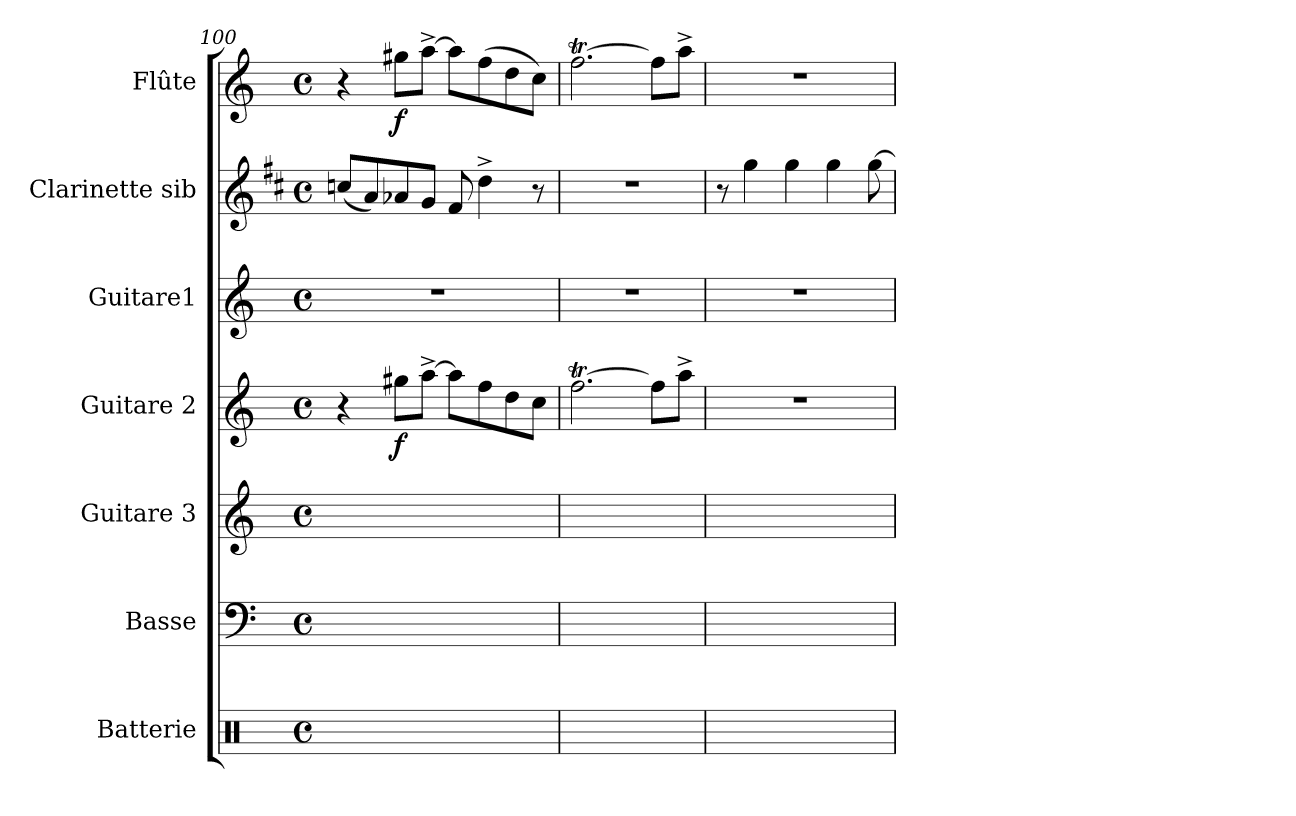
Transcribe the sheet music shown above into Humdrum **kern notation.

**kern	**kern	**kern	**kern	**dynam	**kern	**kern	**kern	**dynam
*part7	*part6	*part5	*part4	*part4	*part3	*part2	*part1	*part1
*staff7	*staff6	*staff5	*staff4	*staff4	*staff3	*staff2	*staff1	*staff1
*I"Batterie	*I"Basse	*I"Guitare 3	*I"Guitare 2	*	*I"Guitare1	*I"Clarinette sib	*I"Flûte	*
*I'Batt.	*I'B.ƒ.	*I'Gtr.ƒ. 3	*I'Gtr.ƒ. 2	*	*I'Gtr.ƒ. 1	*I'Cl. Sib	*I'Fl.	*
*clefX	*clefF4	*clefG2	*clefG2	*	*clefG2	*clefG2	*clefG2	*
*	*ITrd7c12	*ITrd7c12	*ITrd7c12	*	*ITrd7c12	*ITrd1c2	*	*
*k[]	*k[]	*k[]	*k[]	*	*k[]	*k[]	*k[]	*
*C:	*C:	*C:	*C:	*	*C:	*C:	*C:	*
*M4/4	*M4/4	*M4/4	*M4/4	*	*M4/4	*M4/4	*M4/4	*
*met(c)	*met(c)	*met(c)	*met(c)	*	*met(c)	*met(c)	*met(c)	*
=100	=100	=100	=100	=100	=100	=100	=100	=100
1Reeyy	1Cyy	1Cyy	4r	.	1r	(<8b-X/L	4r	.
.	.	.	.	.	.	8g/)	.	.
!	!	!	!	!LO:DY:b	!	!	!	!LO:DY:b
.	.	.	8g#X\L	f	.	8g-X/	8gg#X\L	f
.	.	.	[8a^>\J	.	.	8f/J	[8aa^>\J	.
.	.	.	8a\L]	.	.	8e/	8aa\L]	.
.	.	.	8f\	.	.	4cc^>\	(>8ff\	.
.	.	.	8d\	.	.	.	8dd\	.
.	.	.	8c\J	.	.	8r	8cc\J)	.
!!LO:PB:g=z
=101	=101	=101	=101	=101	=101	=101	=101	=101
1Rffyy	1Cyy	1Cyy	[2.fT\	.	1r	1r	[2.ffT\	.
.	.	.	8f\L]	.	.	.	8ff\L]	.
.	.	.	8a^>\J	.	.	.	8aa^>\J	.
=102	=102	=102	=102	=102	=102	=102	=102	=102
1Reeyy	1Cyy	1Cyy	1r	.	1r	8r	1r	.
.	.	.	.	.	.	4ff\	.	.
.	.	.	.	.	.	4ff\	.	.
.	.	.	.	.	.	4ff\	.	.
.	.	.	.	.	.	[8ff\	.	.
=	=	=	=	=	=	=	=	=
*-	*-	*-	*-	*-	*-	*-	*-	*-
